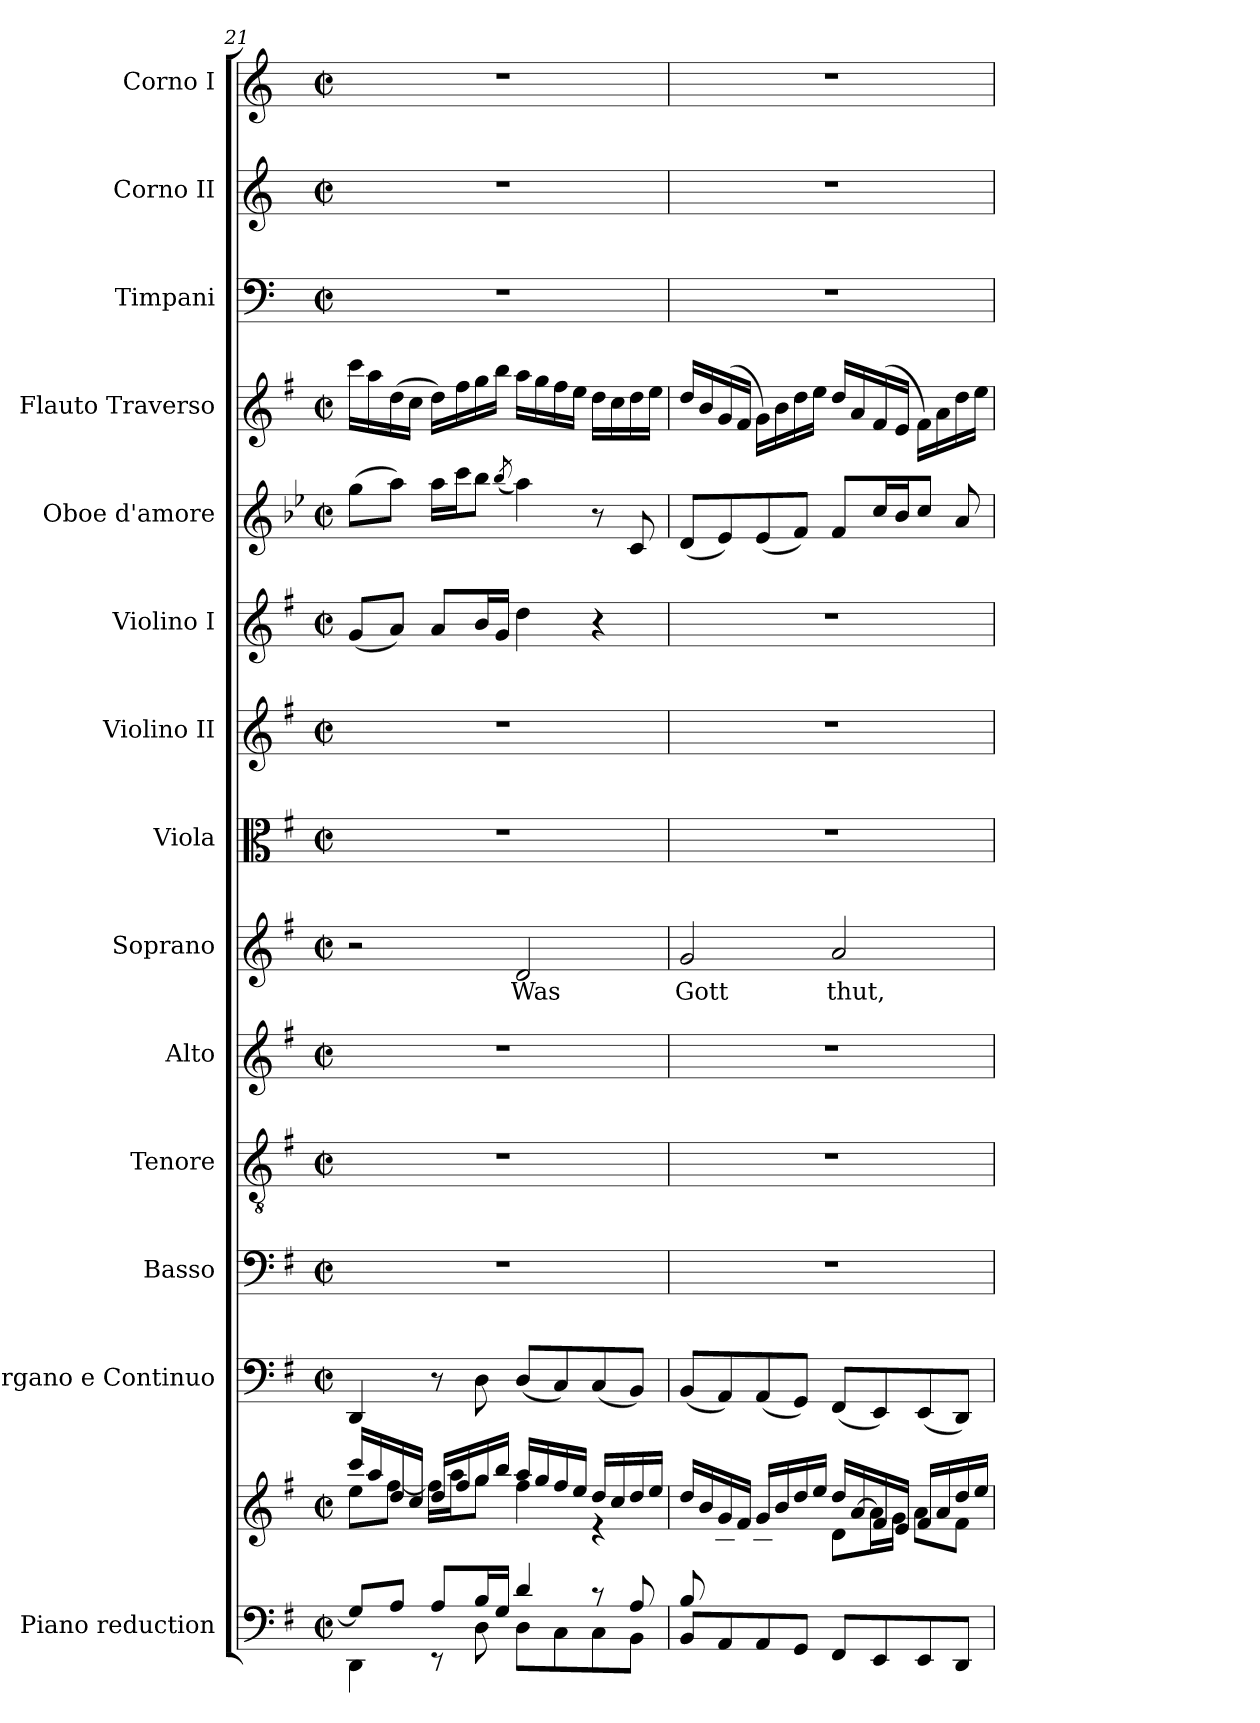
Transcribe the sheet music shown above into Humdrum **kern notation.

**kern	**kern	**kern	**kern	**kern	**kern	**kern	**text	**kern	**kern	**kern	**kern	**kern	**kern	**kern	**kern
*part14	*part14	*part13	*part12	*part11	*part10	*part9	*part9	*part8	*part7	*part6	*part5	*part4	*part3	*part2	*part1
*staff15	*staff14	*staff13	*staff12	*staff11	*staff10	*staff9	*staff9	*staff8	*staff7	*staff6	*staff5	*staff4	*staff3	*staff2	*staff1
*I"Piano reduction	*	*I"Organo e Continuo	*I"Basso	*I"Tenore	*I"Alto	*I"Soprano	*	*I"Viola	*I"Violino II	*I"Violino I	*I"Oboe d'amore	*I"Flauto Traverso	*I"Timpani	*I"Corno II	*I"Corno I
*I'Pno	*	*	*	*	*	*	*	*	*	*	*I'Ob	*I'Fl	*I'Timp	*	*
*clefF4	*clefG2	*clefF4	*clefF4	*clefGv2	*clefG2	*clefG2	*	*clefC3	*clefG2	*clefG2	*clefG2	*clefG2	*clefF4	*clefG2	*clefG2
*	*	*	*	*	*	*	*	*	*	*	*ITrd2c3	*	*	*ITrd3c5	*ITrd3c5
*k[f#]	*k[f#]	*k[f#]	*k[f#]	*k[f#]	*k[f#]	*k[f#]	*	*k[f#]	*k[f#]	*k[f#]	*k[f#]	*k[f#]	*k[]	*k[f#]	*k[f#]
*M2/2	*M2/2	*M2/2	*M2/2	*M2/2	*M2/2	*M2/2	*	*M2/2	*M2/2	*M2/2	*M2/2	*M2/2	*M2/2	*M2/2	*M2/2
*met(c|)	*met(c|)	*met(c|)	*met(c|)	*met(c|)	*met(c|)	*met(c|)	*	*met(c|)	*met(c|)	*met(c|)	*met(c|)	*met(c|)	*met(c|)	*met(c|)	*met(c|)
=21	=21	=21	=21	=21	=21	=21	=21	=21	=21	=21	=21	=21	=21	=21	=21
*^	*^	*	*	*	*	*	*	*	*	*	*	*	*	*	*
8G/L]	4DD\	16ccc/LL	8ee\L	4DD/	1r	1r	1r	2r	.	1r	1r	(8g/L	(8ee\L	16ccc\LL	1r	1r	1r
.	.	16aa/	.	.	.	.	.	.	.	.	.	.	.	16aa\	.	.	.
8A/J	.	16dd/	[>8ff#\J	.	.	.	.	.	.	.	.	8a/J)	8ff#\J)	(16dd\	.	.	.
.	.	16cc/JJ	.	.	.	.	.	.	.	.	.	.	.	16cc\JJ	.	.	.
8A/L	8r	16dd/LL	16ff#\LL]	8r	.	.	.	.	.	.	.	8a/L	16ff#\LL	16dd\LL)	.	.	.
.	.	16ff#/	16aa\J	.	.	.	.	.	.	.	.	.	16aa\J	16ff#\	.	.	.
16B/L	8D\	16gg/	8gg\J	8D\	.	.	.	.	.	.	.	16b/L	8gg\J	16gg\	.	.	.
16G/JJ	.	16bb/JJ	.	.	.	.	.	.	.	.	.	16g/JJ	.	16bb\JJ	.	.	.
.	.	.	.	.	.	.	.	.	.	.	.	.	(8qgg/	.	.	.	.
!	!	!	!	!	!	!	!	!	!LO:LY:b	!	!	!	!	!	!	!	!
4d/	8D\L	16aa/LL	4ff#\	(8D/L	.	.	.	2d/	Was	.	.	4dd\	4ff#\)	16aa\LL	.	.	.
.	.	16gg/	.	.	.	.	.	.	.	.	.	.	.	16gg\	.	.	.
.	8C\	16ff#/	.	8C/)	.	.	.	.	.	.	.	.	.	16ff#\	.	.	.
.	.	16ee/JJ	.	.	.	.	.	.	.	.	.	.	.	16ee\JJ	.	.	.
8r	8C\	16dd/LL	4r	(8C/	.	.	.	.	.	.	.	4r	8r	16dd\LL	.	.	.
.	.	16cc/	.	.	.	.	.	.	.	.	.	.	.	16cc\	.	.	.
8A/	8BB\J	16dd/	.	8BB/J)	.	.	.	.	.	.	.	.	8A/	16dd\	.	.	.
.	.	16ee/JJ	.	.	.	.	.	.	.	.	.	.	.	16ee\JJ	.	.	.
=22	=22	=22	=22	=22	=22	=22	=22	=22	=22	=22	=22	=22	=22	=22	=22	=22	=22
!	!	!	!	!	!	!	!	!	!LO:LY:b	!	!	!	!	!	!	!	!
8B/L	8BB/L	16dd/LL	8ryy	(8BB/L	1r	1r	1r	2g/	Gott	1r	1r	1r	(8B/L	16dd/LL	1r	1r	1r
.	.	16b/	.	.	.	.	.	.	.	.	.	.	.	16b/	.	.	.
2..ryy	8AA/	16g/	8c\	8AA/)	.	.	.	.	.	.	.	.	8c/)	(16g/	.	.	.
.	.	16f#/JJ	.	.	.	.	.	.	.	.	.	.	.	16f#/JJ	.	.	.
.	8AA/	16g/LL	8c\	(8AA/	.	.	.	.	.	.	.	.	(8c/	16g\LL)	.	.	.
.	.	16b/	.	.	.	.	.	.	.	.	.	.	.	16b\	.	.	.
.	8GG/J	16dd/	8d\J	8GG/J)	.	.	.	.	.	.	.	.	8d/J)	16dd\	.	.	.
.	.	16ee/JJ	.	.	.	.	.	.	.	.	.	.	.	16ee\JJ	.	.	.
!	!	!	!	!	!	!	!	!	!LO:LY:b	!	!	!	!	!	!	!	!
.	8FF#/L	16dd/LL	8d\L	(8FF#/L	.	.	.	2a/	thut,	.	.	.	8d/L	16dd/LL	.	.	.
.	.	[<16a/	.	.	.	.	.	.	.	.	.	.	.	16a/	.	.	.
.	8EE/	16f#/	16a\L]	8EE/)	.	.	.	.	.	.	.	.	16a/L	(16f#/	.	.	.
.	.	16e/JJ	16g\JJ	.	.	.	.	.	.	.	.	.	16g/J	16e/JJ	.	.	.
.	8EE/	16f#/LL	8a\L	(8EE/	.	.	.	.	.	.	.	.	8a/J	16f#\LL)	.	.	.
.	.	16a/	.	.	.	.	.	.	.	.	.	.	.	16a\	.	.	.
.	8DD/J	16dd/	8f#\J	8DD/J)	.	.	.	.	.	.	.	.	8f#/	16dd\	.	.	.
.	.	16ee/JJ	.	.	.	.	.	.	.	.	.	.	.	16ee\JJ	.	.	.
*v	*v	*	*	*	*	*	*	*	*	*	*	*	*	*	*	*	*
*	*v	*v	*	*	*	*	*	*	*	*	*	*	*	*	*	*
=	=	=	=	=	=	=	=	=	=	=	=	=	=	=	=
*-	*-	*-	*-	*-	*-	*-	*-	*-	*-	*-	*-	*-	*-	*-	*-
